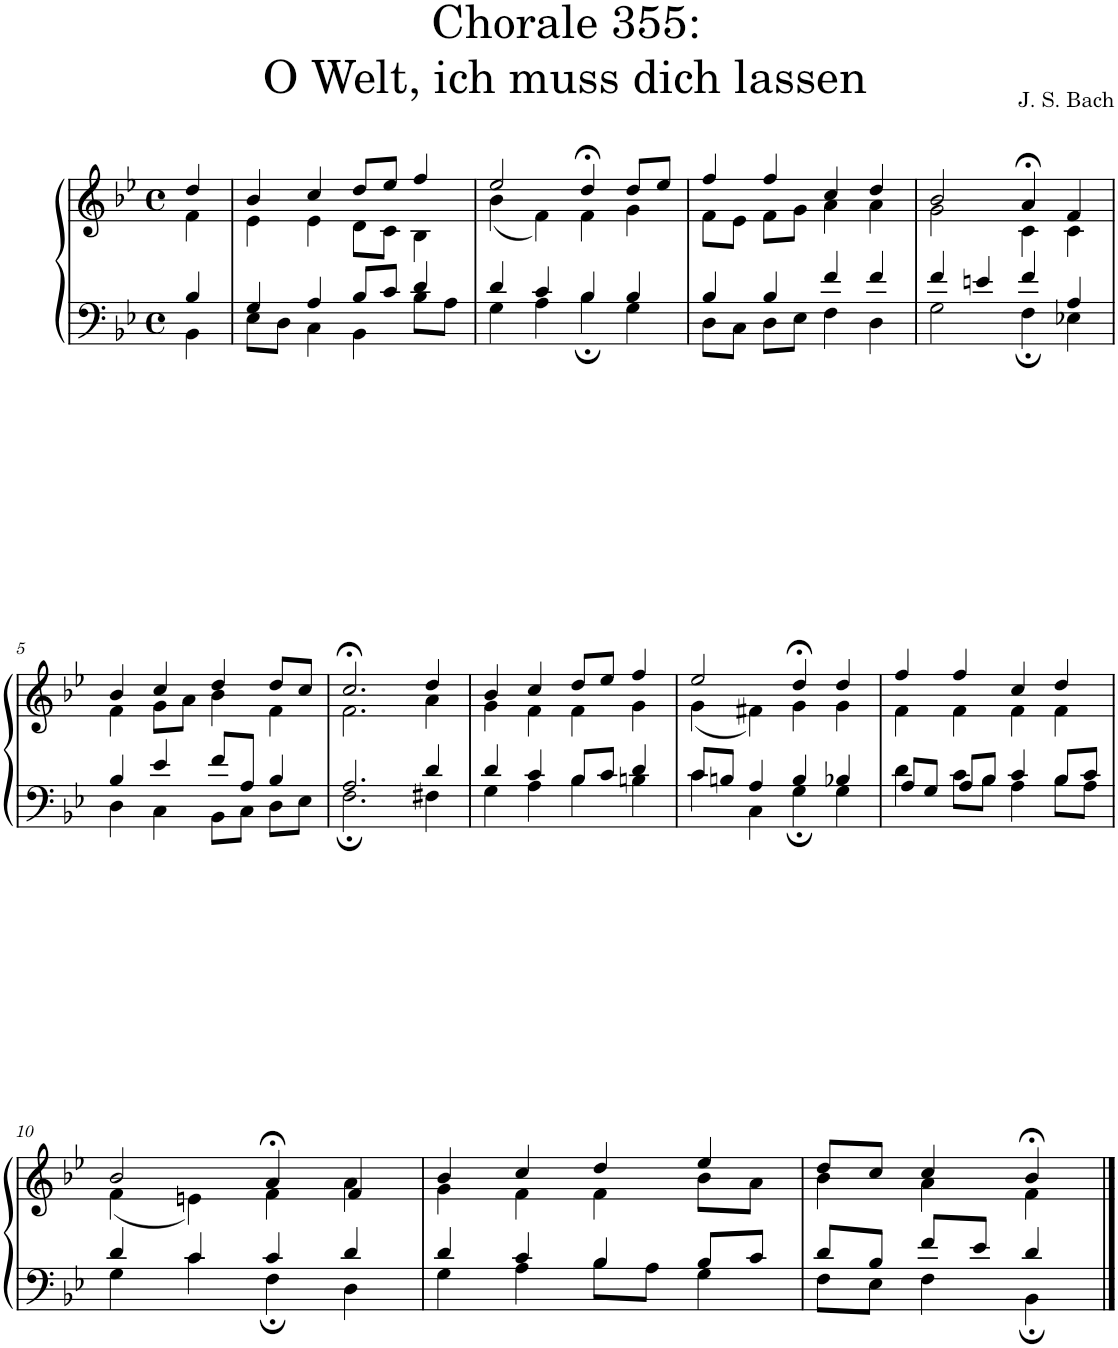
**kern	**kern
*part1	*part1
*staff2	*staff1
*I"S,A	*
*clefF4	*clefG2
*k[b-e-]	*k[b-e-]
*M4/4	*M4/4
*met(c)	*met(c)
=	=
*^	*^
4B-/	4BB-\	4dd/	4f\
=1	=1	=1	=1
4G/	8E-\L	4b-/	4e-\
.	8D\J	.	.
4A/	4C\	4cc/	4e-\
8B-/L	4BB-\	8dd/L	8d\L
8c/J	.	8ee-/J	8c\J
4d/	8B-\L	4ff/	4B-\
.	8A\J	.	.
=2	=2	=2	=2
4d/	4G\	2ee-/	(<4b-\
4c/	4A\	.	4f\)
4B-/	4B-;\	4dd;</	4f\
4B-/	4G\	8dd/L	4g\
.	.	8ee-/J	.
=3	=3	=3	=3
4B-/	8D\L	4ff/	8f\L
.	8C\J	.	8e-\J
4B-/	8D\L	4ff/	8f\L
.	8E-\J	.	8g\J
4f/	4F\	4cc/	4a\
4f/	4D\	4dd/	4a\
=4	=4	=4	=4
4f/	2G\	2b-/	2g\
4en/	.	.	.
4f/	4F;\	4a;</	4c\
4A/	4E-X\	4f/	4c\
!!LO:LB:g=z	!!
=5	=5	=5	=5
4B-/	4D\	4b-/	4f\
4e-/	4C\	4cc/	8g\L
.	.	.	8a\J
8f/L	8BB-\L	4dd/	4b-\
8A/J	8C\J	.	.
4B-/	8D\L	8dd/L	4f\
.	8E-\J	8cc/J	.
=6	=6	=6	=6
2.A/	2.F;\	2.cc;</	2.f\
4d/	4F#X\	4dd/	4a\
=7	=7	=7	=7
4d/	4G\	4b-/	4g\
4c/	4A\	4cc/	4f\
8B-/L	4B-\	8dd/L	4f\
8c/J	.	8ee-/J	.
4d/	4Bn\	4ff/	4g\
=8	=8	=8	=8
8c/L	4c\	2ee-/	(<4g\
8Bn/J	.	.	.
4A/	4C\	.	4f#X\)
4B/	4G;\	4dd;</	4g\
4B-X/	4G\	4dd/	4g\
=9	=9	=9	=9
8A/L	4d\	4ff/	4f\
8G/J	.	.	.
8A/L	8c\L	4ff/	4f\
8B-/J	8B-\J	.	.
4c/	4A\	4cc/	4f\
8B-/L	8B-\L	4dd/	4f\
8c/J	8A\J	.	.
!!LO:LB:g=z	!!
=10	=10	=10	=10
4d/	4G\	2b-/	(<4f\
4c/	4c\	.	4en\)
4c/	4F;\	4a;</	4f\
4d/	4D\	4f/	4a\
=11	=11	=11	=11
4d/	4G\	4b-/	4g\
4c/	4A\	4cc/	4f\
4B-/	8B-\L	4dd/	4f\
.	8A\J	.	.
8B-/L	4G\	4ee-/	8b-\L
8c/J	.	.	8a\J
=12	=12	=12	=12
8d/L	8F\L	8dd/L	4b-\
8B-/J	8E-\J	8cc/J	.
8f/L	4F\	4cc/	4a\
8e-/J	.	.	.
4d/	4BB-;\	4b-;</	4f\
*v	*v	*	*
*	*v	*v
==	==
*-	*-
